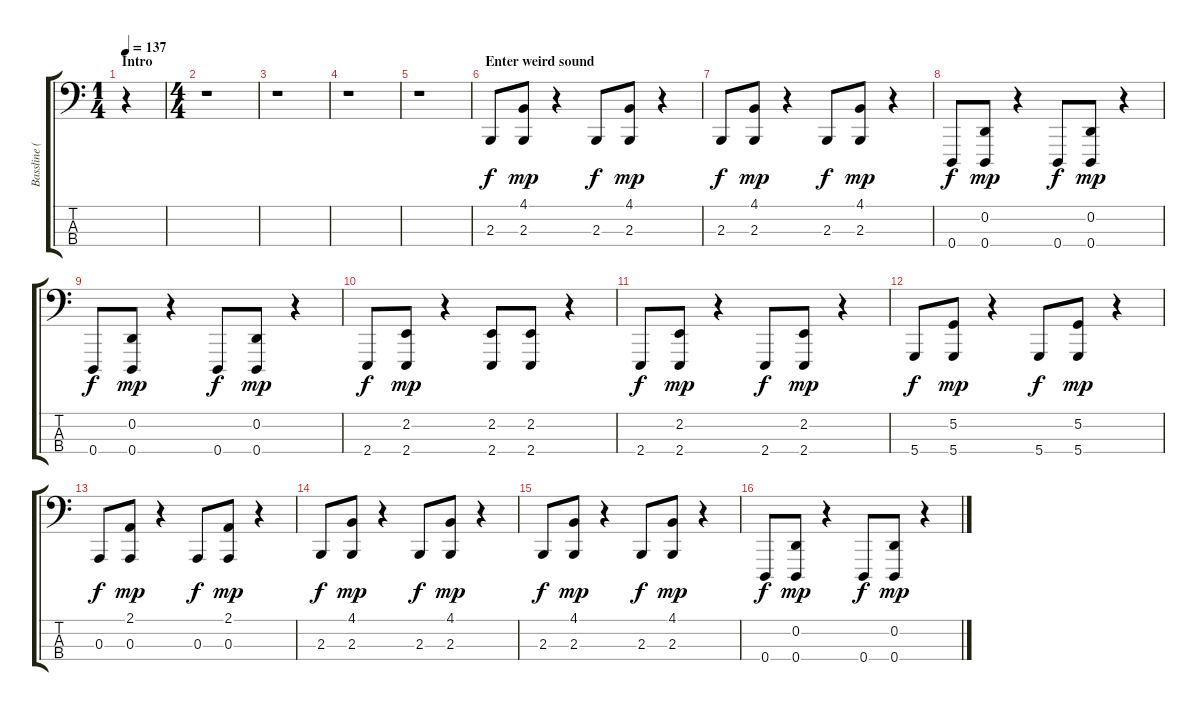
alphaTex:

\track ("Bassline (Drop D)" "Bassline (") {instrument lead2sawtooth}
\staff {score tabs}
\tuning (G2 D2 A1 D1) {hide}
\ts (1 4)
\section ("" "Intro")
\tempo 137
\clef f4
\ks c
r.4{dy f instrument lead2sawtooth} |
\ts (4 4)
r.1 |
r.1 |
r.1 |
r.1 |
\section ("" "Enter weird sound")
2.3.8 (4.1 2.3).8{dy mp} r.4 2.3.8{dy f} (4.1 2.3).8{dy mp} r.4 |
2.3.8{dy f} (4.1 2.3).8{dy mp} r.4 2.3.8{dy f} (4.1 2.3).8{dy mp} r.4 |
0.4.8{dy f} (0.2 0.4).8{dy mp} r.4 0.4.8{dy f} (0.2 0.4).8{dy mp} r.4 |
0.4.8{dy f} (0.2 0.4).8{dy mp} r.4 0.4.8{dy f} (0.2 0.4).8{dy mp} r.4 |
2.4.8{dy f} (2.2 2.4).8{dy mp} r.4 (2.2 2.4).8 (2.2 2.4).8 r.4 |
2.4.8{dy f} (2.2 2.4).8{dy mp} r.4 2.4.8{dy f} (2.2 2.4).8{dy mp} r.4 |
5.4.8{dy f} (5.2 5.4).8{dy mp} r.4 5.4.8{dy f} (5.2 5.4).8{dy mp} r.4 |
0.3.8{dy f} (2.1 0.3).8{dy mp} r.4 0.3.8{dy f} (2.1 0.3).8{dy mp} r.4 |
2.3.8{dy f} (4.1 2.3).8{dy mp} r.4 2.3.8{dy f} (4.1 2.3).8{dy mp} r.4 |
2.3.8{dy f} (4.1 2.3).8{dy mp} r.4 2.3.8{dy f} (4.1 2.3).8{dy mp} r.4 |
0.4.8{dy f} (0.2 0.4).8{dy mp} r.4 0.4.8{dy f} (0.2 0.4).8{dy mp} r.4
